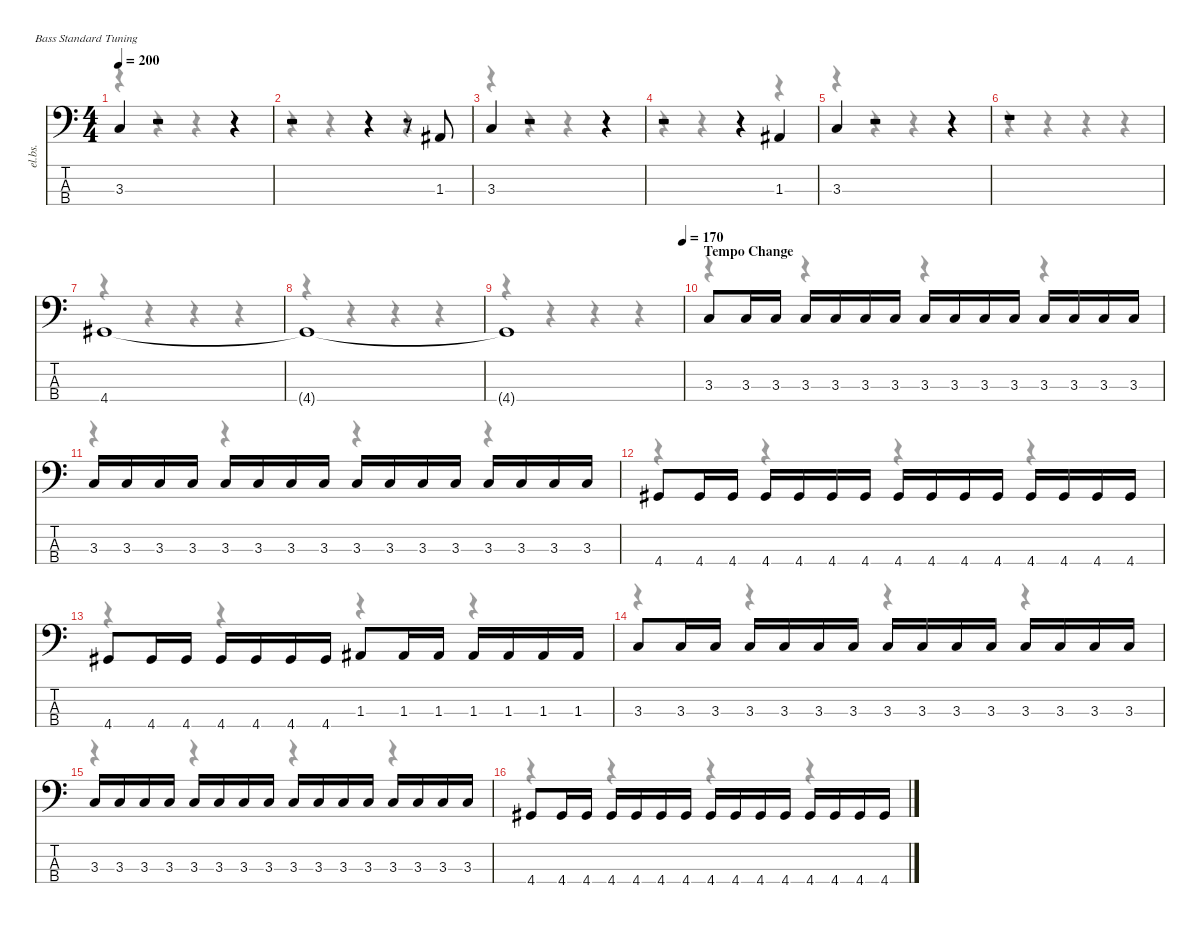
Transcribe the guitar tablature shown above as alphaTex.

\hideDynamics
\bracketExtendMode nobrackets
\otherSystemsTrackNameOrientation horizontal
\track ("Bass" "el.bs.") {instrument electricbassfinger}
\staff {score tabs}
\tuning (G2 D2 A1 E1)
\voice
\ts (4 4)
\section ("" "")
\scale
0.988084
\tempo 200
\accidentals auto
\clef f4
\ottava regular
\simile none
\ks c
3.3.4{dy f} r.2 r.4 |
\scale
0.988084 r.2 r.4 r.8 1.3{acc #}.8 |
\scale
1.04673 3.3.4 r.2 r.4 |
\scale
0.977884 r.2 r.4 1.3{acc #}.4 |
\scale
0.987692 3.3.4 r.2 r.4 |
\scale
0.987692 r.1 |
\scale
1.05943 4.4{acc #}.1 |
\scale
0.985632 4.4{t acc #}.1 |
\scale
0.99593
\tempo (170 1)
4.4{t acc #}.1 |
\section ("" "Tempo Change")
\scale
0.973373 3.3.8 3.3.16 3.3.16 3.3.16 3.3.16 3.3.16 3.3.16 3.3.16 3.3.16 3.3.16 3.3.16 3.3.16 3.3.16 3.3.16 3.3.16 |
\scale
0.985632 3.3.16 3.3.16 3.3.16 3.3.16 3.3.16 3.3.16 3.3.16 3.3.16 3.3.16 3.3.16 3.3.16 3.3.16 3.3.16 3.3.16 3.3.16 3.3.16 |
\scale
1.0664 4.4{acc #}.8 4.4{acc #}.16 4.4{acc #}.16 4.4{acc #}.16 4.4{acc #}.16 4.4{acc #}.16 4.4{acc #}.16 4.4{acc #}.16 4.4{acc #}.16 4.4{acc #}.16 4.4{acc #}.16 4.4{acc #}.16 4.4{acc #}.16 4.4{acc #}.16 4.4{acc #}.16 |
\scale
0.980336 4.4{acc #}.8 4.4{acc #}.16 4.4{acc #}.16 4.4{acc #}.16 4.4{acc #}.16 4.4{acc #}.16 4.4{acc #}.16 1.3{acc #}.8 1.3{acc #}.16 1.3{acc #}.16 1.3{acc #}.16 1.3{acc #}.16 1.3{acc #}.16 1.3{acc #}.16 |
\scale
0.980336 3.3.8 3.3.16 3.3.16 3.3.16 3.3.16 3.3.16 3.3.16 3.3.16 3.3.16 3.3.16 3.3.16 3.3.16 3.3.16 3.3.16 3.3.16 |
\scale
0.992595 3.3.16 3.3.16 3.3.16 3.3.16 3.3.16 3.3.16 3.3.16 3.3.16 3.3.16 3.3.16 3.3.16 3.3.16 3.3.16 3.3.16 3.3.16 3.3.16 |
\scale
0.980336 4.4{acc #}.8 4.4{acc #}.16 4.4{acc #}.16 4.4{acc #}.16 4.4{acc #}.16 4.4{acc #}.16 4.4{acc #}.16 4.4{acc #}.16 4.4{acc #}.16 4.4{acc #}.16 4.4{acc #}.16 4.4{acc #}.16 4.4{acc #}.16 4.4{acc #}.16 4.4{acc #}.16
\voice
\clef f4
\ottava regular
\simile none
\ks c
r.4{dy mf} r.4 r.4 r.4 |
r.4 r.4 r.4 r.4 |
r.4 r.4 r.4 r.4 |
r.4 r.4 r.4 r.4 |
r.4 r.4 r.4 r.4 |
r.4 r.4 r.4 r.4 |
r.4 r.4 r.4 r.4 |
r.4 r.4 r.4 r.4 |
r.4 r.4 r.4 r.4 |
r.4 r.4 r.4 r.4 |
r.4 r.4 r.4 r.4 |
r.4 r.4 r.4 r.4 |
r.4 r.4 r.4 r.4 |
r.4 r.4 r.4 r.4 |
r.4 r.4 r.4 r.4 |
r.4 r.4 r.4 r.4
